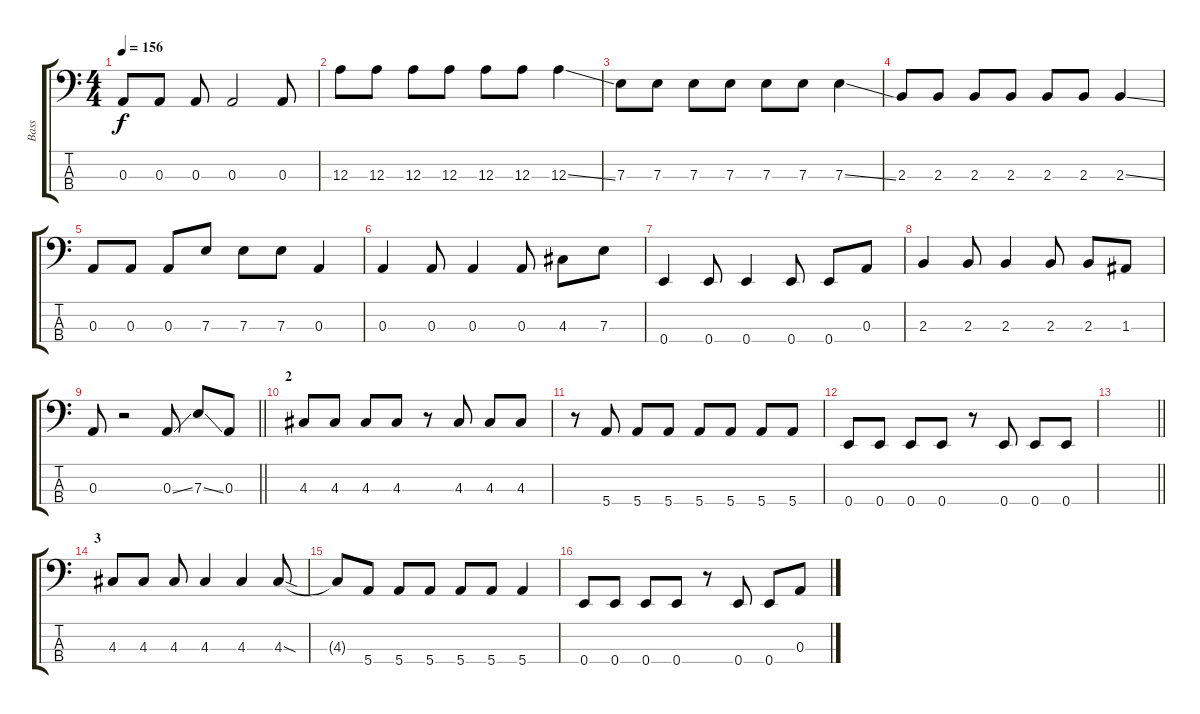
\track ("Bass" "Bass") {instrument electricbassfinger}
\staff {score tabs}
\tuning (G2 D2 A1 E1) {hide}
\ts (4 4)
\tempo 156
\clef f4
\ks c
0.3.8{dy f} 0.3.8 0.3.8 0.3.2 0.3.8 |
12.3.8 12.3.8 12.3.8 12.3.8 12.3.8 12.3.8 12.3{ss}.4 |
7.3.8 7.3.8 7.3.8 7.3.8 7.3.8 7.3.8 7.3{ss}.4 |
2.3.8 2.3.8 2.3.8 2.3.8 2.3.8 2.3.8 2.3{ss}.4 |
0.3.8 0.3.8 0.3.8 7.3.8 7.3.8 7.3.8 0.3.4 |
0.3.4 0.3.8 0.3.4 0.3.8 4.3.8 7.3.8 |
0.4.4 0.4.8 0.4.4 0.4.8 0.4.8 0.3.8 |
2.3.4 2.3.8 2.3.4 2.3.8 2.3.8 1.3.8 |
\barLineRight lightlight
0.3.8 r.2 0.3{ss}.8 7.3{ss}.8 0.3.8 |
\section ("" "2")
4.3.8 4.3.8 4.3.8 4.3.8 r.8 4.3.8 4.3.8 4.3.8 |
r.8 5.4.8 5.4.8 5.4.8 5.4.8 5.4.8 5.4.8 5.4.8 |
0.4.8 0.4.8 0.4.8 0.4.8 r.8 0.4.8 0.4.8 0.4.8 |
\barLineRight lightlight
|
\section ("" "3")
4.3.8 4.3.8 4.3.8 4.3.4 4.3.4 4.3{sod}.8 |
4.3{t}.8 5.4.8 5.4.8 5.4.8 5.4.8 5.4.8 5.4.4 |
0.4.8 0.4.8 0.4.8 0.4.8 r.8 0.4.8 0.4.8 0.3.8
